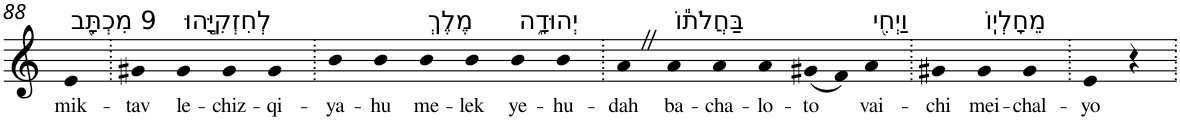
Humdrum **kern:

**kern	**text
*part1	*part1
*staff1	*staff1
*I"Piano	*
*I'Pno	*
!!LO:PB:g=z
*clefG2	*
*k[]	*
=88	=88
!LO:TX:a:t=9 מִכְתָּ֖ב	!
!	!LO:LY:b
4e	mik-
=89.	=89.
!	!LO:LY:b
4g#X	-tav
!LO:TX:a:t=לְחִזְקִיָּ֣הוּ	!
!	!LO:LY:b
4g#	le-
!	!LO:LY:b
4g#	-chiz-
!	!LO:LY:b
4g#	-qi-
=90.	=90.
!	!LO:LY:b
4b	-ya-
!	!LO:LY:b
4b	-hu
!LO:TX:a:t=מֶלֶךְ	!
!	!LO:LY:b
4b	me-
!	!LO:LY:b
4b	-lek
!LO:TX:a:t=יְהוּדָ֑ה	!
!	!LO:LY:b
4b	ye-
!	!LO:LY:b
4b	-hu-
=91.	=91.
!	!LO:LY:b
4aZ	-dah
!LO:TX:a:t=בַּחֲלֹת֕וֹ	!
!	!LO:LY:b
4a	ba-
!	!LO:LY:b
4a	-cha-
!	!LO:LY:b
4a	-lo-
!	!LO:LY:b
(8g#X	-to
8f)	.
!LO:TX:a:t=וַיְחִ֖י	!
!	!LO:LY:b
4a	vai-
=92.	=92.
!	!LO:LY:b
4g#X	-chi
!LO:TX:a:t=מֵחָלְיֽוֹ	!
!	!LO:LY:b
4g#	mei-
!	!LO:LY:b
4g#	-chal-
=93.	=93.
!	!LO:LY:b
4e	-yo
4r	.
=.	=.
*-	*-
